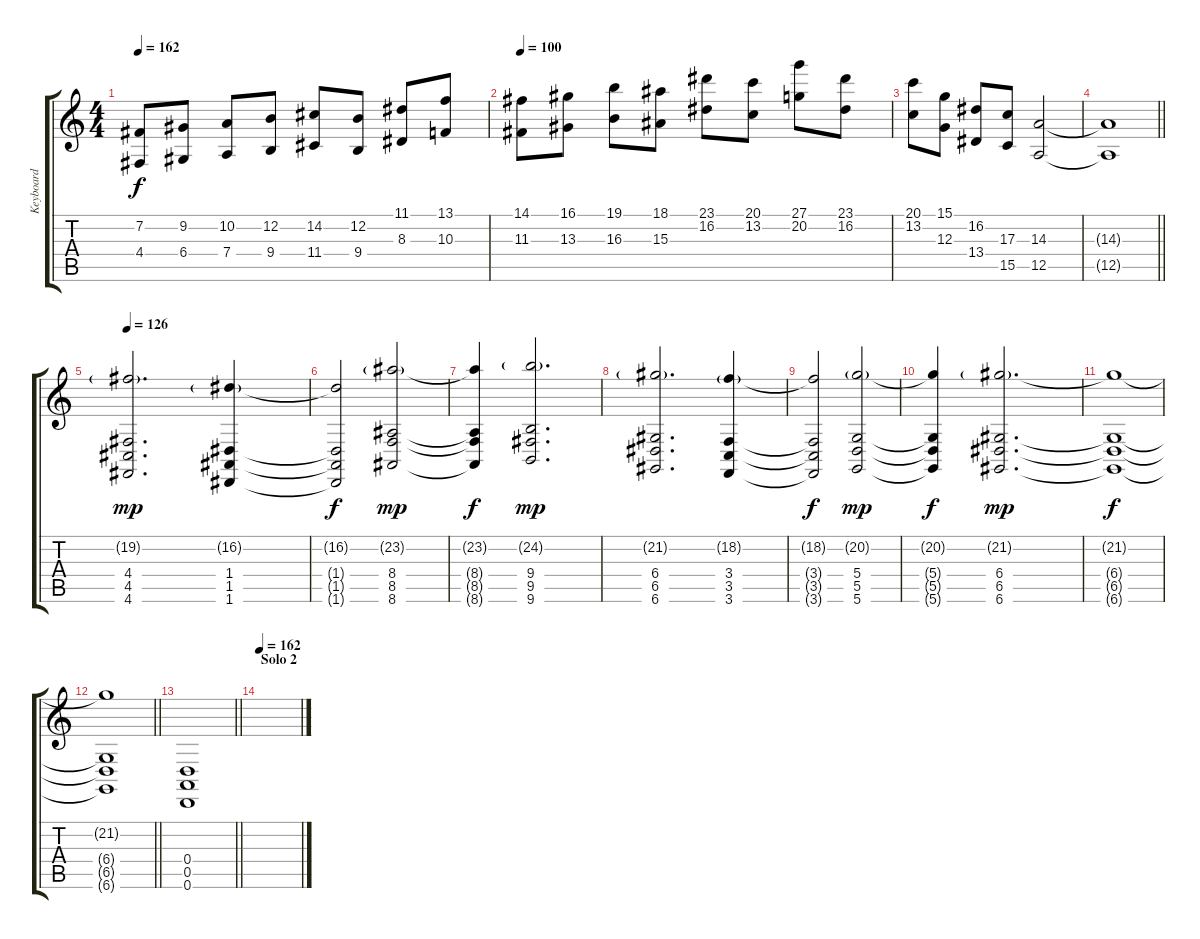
\track ("Keyboard" "Keyboard") {instrument stringensemble1}
\staff {score tabs}
\tuning (E4 B3 G3 D3 A2 D2) {hide}
\ts (4 4)
\section ("" "")
\tempo 162
\clef g2
\ks c
(7.2 4.4).8{dy f} (9.2 6.4).8 (10.2 7.4).8 (12.2 9.4).8 (14.2 11.4).8 (12.2 9.4).8 (11.1 8.3).8 (13.1 10.3).8 |
\tempo 100
(14.1 11.3).8 (16.1 13.3).8 (19.1 16.3).8 (18.1 15.3).8 (23.1 16.2).8 (20.1 13.2).8 (27.1 20.2).8 (23.1 16.2).8 |
(20.1 13.2).8 (15.1 12.3).8 (16.2 13.4).8 (17.3 15.5).8 (14.3 12.5).2 |
\barLineRight lightlight
(14.3{t} 12.5{t}).1 |
\section ("" "")
\tempo 126
(19.2{g} 4.4 4.5 4.6).2{d dy mp volume 8} (16.2{g} 1.4 1.5 1.6).4 |
(16.2{t} 1.4{t} 1.5{t} 1.6{t}).2{dy f} (23.2{g} 8.4 8.5 8.6).2{dy mp} |
(23.2{t} 8.4{t} 8.5{t} 8.6{t}).4{dy f} (24.2{g} 9.4 9.5 9.6).2{d dy mp} |
(21.2{g} 6.4 6.5 6.6).2{d} (18.2{g} 3.4 3.5 3.6).4 |
(18.2{t} 3.4{t} 3.5{t} 3.6{t}).2{dy f} (20.2{g} 5.4 5.5 5.6).2{dy mp} |
(20.2{t} 5.4{t} 5.5{t} 5.6{t}).4{dy f} (21.2{g} 6.4 6.5 6.6).2{d dy mp} |
(21.2{t} 6.4{t} 6.5{t} 6.6{t}).1{dy f} |
\barLineRight lightlight
(21.2{t} 6.4{t} 6.5{t} 6.6{t}).1{volume 6} |
\barLineRight lightlight
(0.4 0.5 0.6).1{volume 12} |
\section ("" "Solo 2")
\tempo 162
